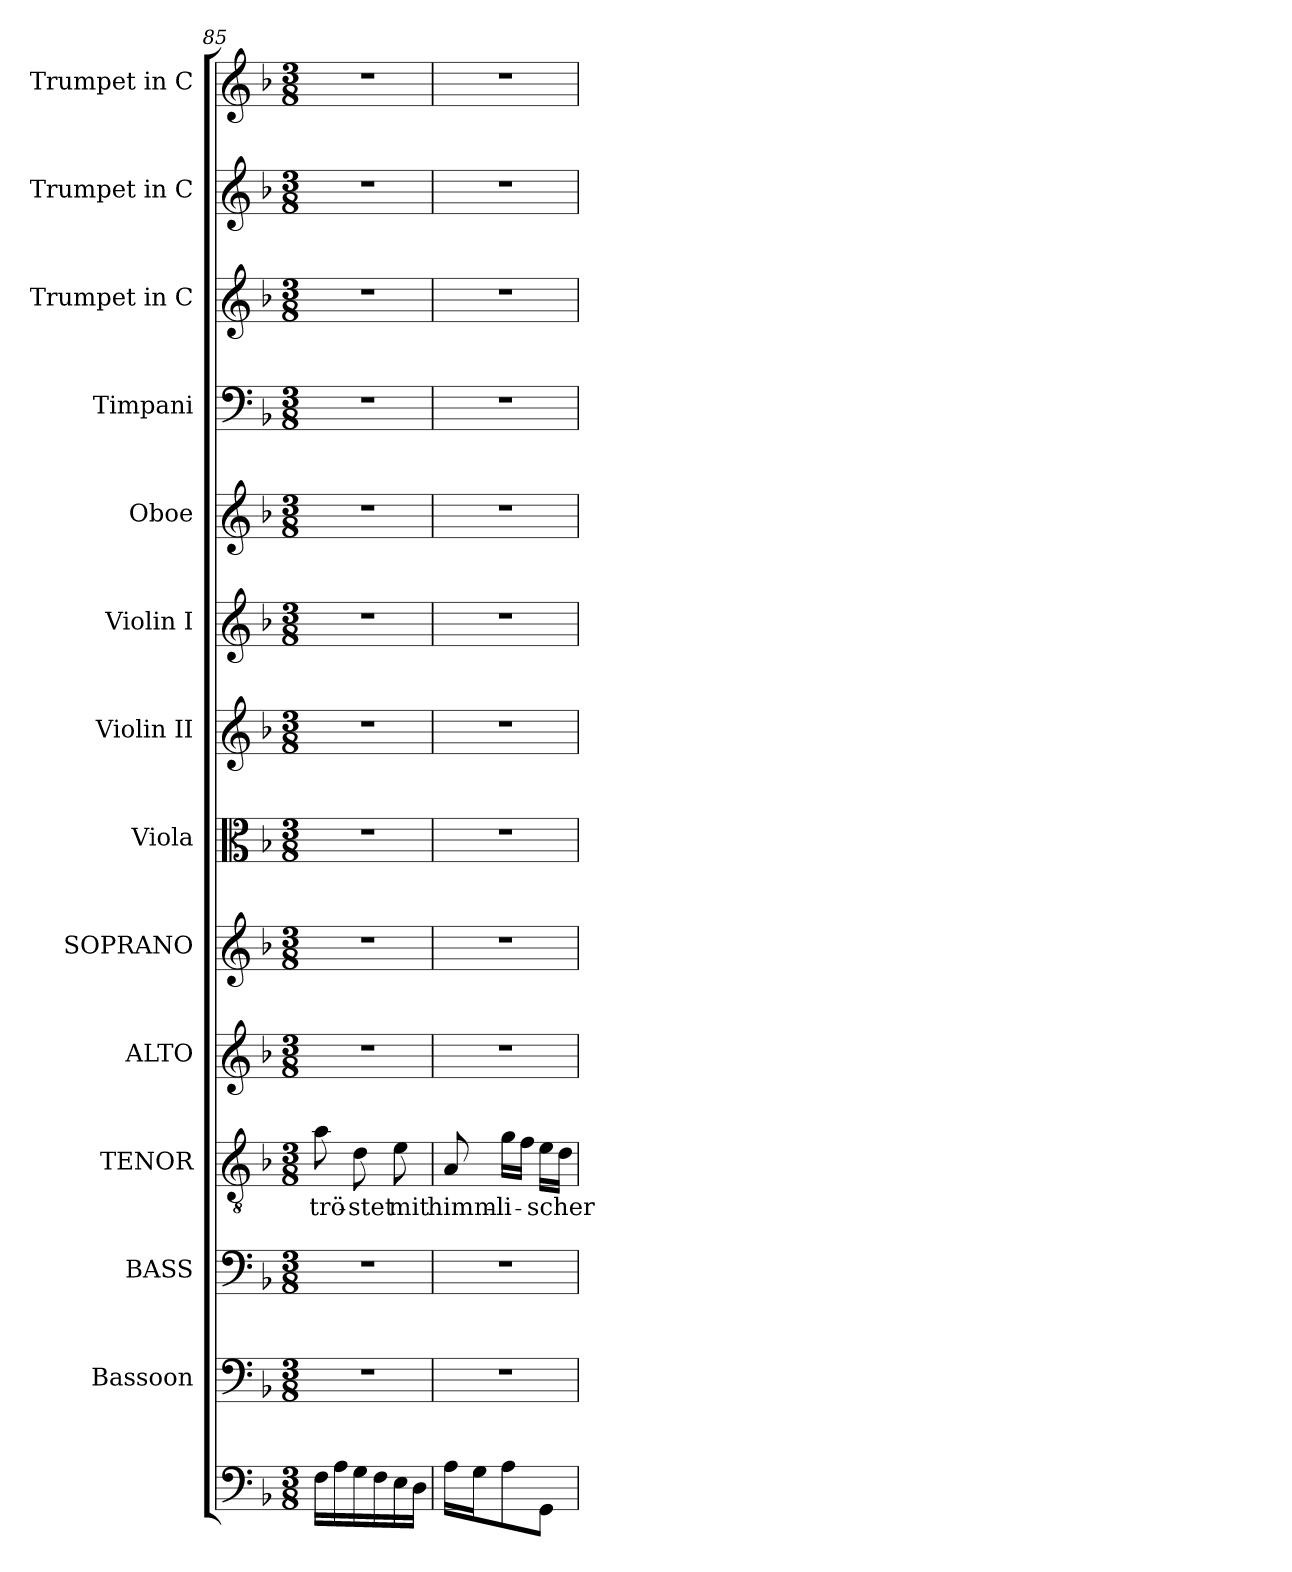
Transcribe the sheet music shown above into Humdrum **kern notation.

**kern	**kern	**kern	**kern	**text	**kern	**kern	**kern	**kern	**kern	**kern	**kern	**kern	**kern	**kern
*part14	*part13	*part12	*part11	*part11	*part10	*part9	*part8	*part7	*part6	*part5	*part4	*part3	*part2	*part1
*staff14	*staff13	*staff12	*staff11	*staff11	*staff10	*staff9	*staff8	*staff7	*staff6	*staff5	*staff4	*staff3	*staff2	*staff1
*	*I"Bassoon	*I"BASS	*I"TENOR	*	*I"ALTO	*I"SOPRANO	*I"Viola	*I"Violin II	*I"Violin I	*I"Oboe	*I"Timpani	*I"Trumpet in C	*I"Trumpet in C	*I"Trumpet in C
*	*	*	*	*	*I'Alto	*I'Soprano	*I'Viola	*I'Violin II	*I'Violin I	*I'Oboe	*I'Timp.	*	*	*
*clefF4	*clefF4	*clefF4	*clefGv2	*	*clefG2	*clefG2	*clefC3	*clefG2	*clefG2	*clefG2	*clefF4	*clefG2	*clefG2	*clefG2
*	*	*	*ITrd7c12	*	*	*	*	*	*	*	*	*	*	*
*k[b-]	*k[b-]	*k[b-]	*k[b-]	*	*k[b-]	*k[b-]	*k[b-]	*k[b-]	*k[b-]	*k[b-]	*k[b-]	*k[b-]	*k[b-]	*k[b-]
*F:	*F:	*F:	*F:	*	*F:	*F:	*F:	*F:	*F:	*F:	*F:	*F:	*F:	*F:
*M3/8	*M3/8	*M3/8	*M3/8	*	*M3/8	*M3/8	*M3/8	*M3/8	*M3/8	*M3/8	*M3/8	*M3/8	*M3/8	*M3/8
=85	=85	=85	=85	=85	=85	=85	=85	=85	=85	=85	=85	=85	=85	=85
!	!LO:N:vis=1	!LO:N:vis=1	!	!	!	!	!	!	!	!	!	!	!	!
!	!	!	!	!LO:LY:b:color=#000000	!LO:N:vis=1	!LO:N:vis=1	!LO:N:vis=1	!LO:N:vis=1	!LO:N:vis=1	!LO:N:vis=1	!LO:N:vis=1	!LO:N:vis=1	!LO:N:vis=1	!LO:N:vis=1
16Fi\LL	4.r	4.r	8Ai\	trö-	4.r	4.r	4.r	4.r	4.r	4.r	4.r	4.r	4.r	4.r
16Ai\	.	.	.	.	.	.	.	.	.	.	.	.	.	.
!	!	!	!	!LO:LY:b:color=#000000	!	!	!	!	!	!	!	!	!	!
16Gi\	.	.	8Di\	-stet	.	.	.	.	.	.	.	.	.	.
16Fi\	.	.	.	.	.	.	.	.	.	.	.	.	.	.
!	!	!	!	!LO:LY:b:color=#000000	!	!	!	!	!	!	!	!	!	!
16Ei\	.	.	8Ei\	mit	.	.	.	.	.	.	.	.	.	.
16Di\JJ	.	.	.	.	.	.	.	.	.	.	.	.	.	.
=86	=86	=86	=86	=86	=86	=86	=86	=86	=86	=86	=86	=86	=86	=86
!	!LO:N:vis=1	!LO:N:vis=1	!	!	!	!	!	!	!	!	!	!	!	!
!	!	!	!	!LO:LY:b:color=#000000	!LO:N:vis=1	!LO:N:vis=1	!LO:N:vis=1	!LO:N:vis=1	!LO:N:vis=1	!LO:N:vis=1	!LO:N:vis=1	!LO:N:vis=1	!LO:N:vis=1	!LO:N:vis=1
16Ai\LL	4.r	4.r	8AAi/	himm-	4.r	4.r	4.r	4.r	4.r	4.r	4.r	4.r	4.r	4.r
16Gi\J	.	.	.	.	.	.	.	.	.	.	.	.	.	.
!	!	!	!	!LO:LY:b:color=#000000	!	!	!	!	!	!	!	!	!	!
8Ai\	.	.	16Gi\LL	-li-	.	.	.	.	.	.	.	.	.	.
.	.	.	16Fi\JJ	.	.	.	.	.	.	.	.	.	.	.
!	!	!	!	!LO:LY:b:color=#000000	!	!	!	!	!	!	!	!	!	!
8GGi\J	.	.	16Ei\LL	-scher	.	.	.	.	.	.	.	.	.	.
.	.	.	16Di\JJ	.	.	.	.	.	.	.	.	.	.	.
=	=	=	=	=	=	=	=	=	=	=	=	=	=	=
*-	*-	*-	*-	*-	*-	*-	*-	*-	*-	*-	*-	*-	*-	*-
